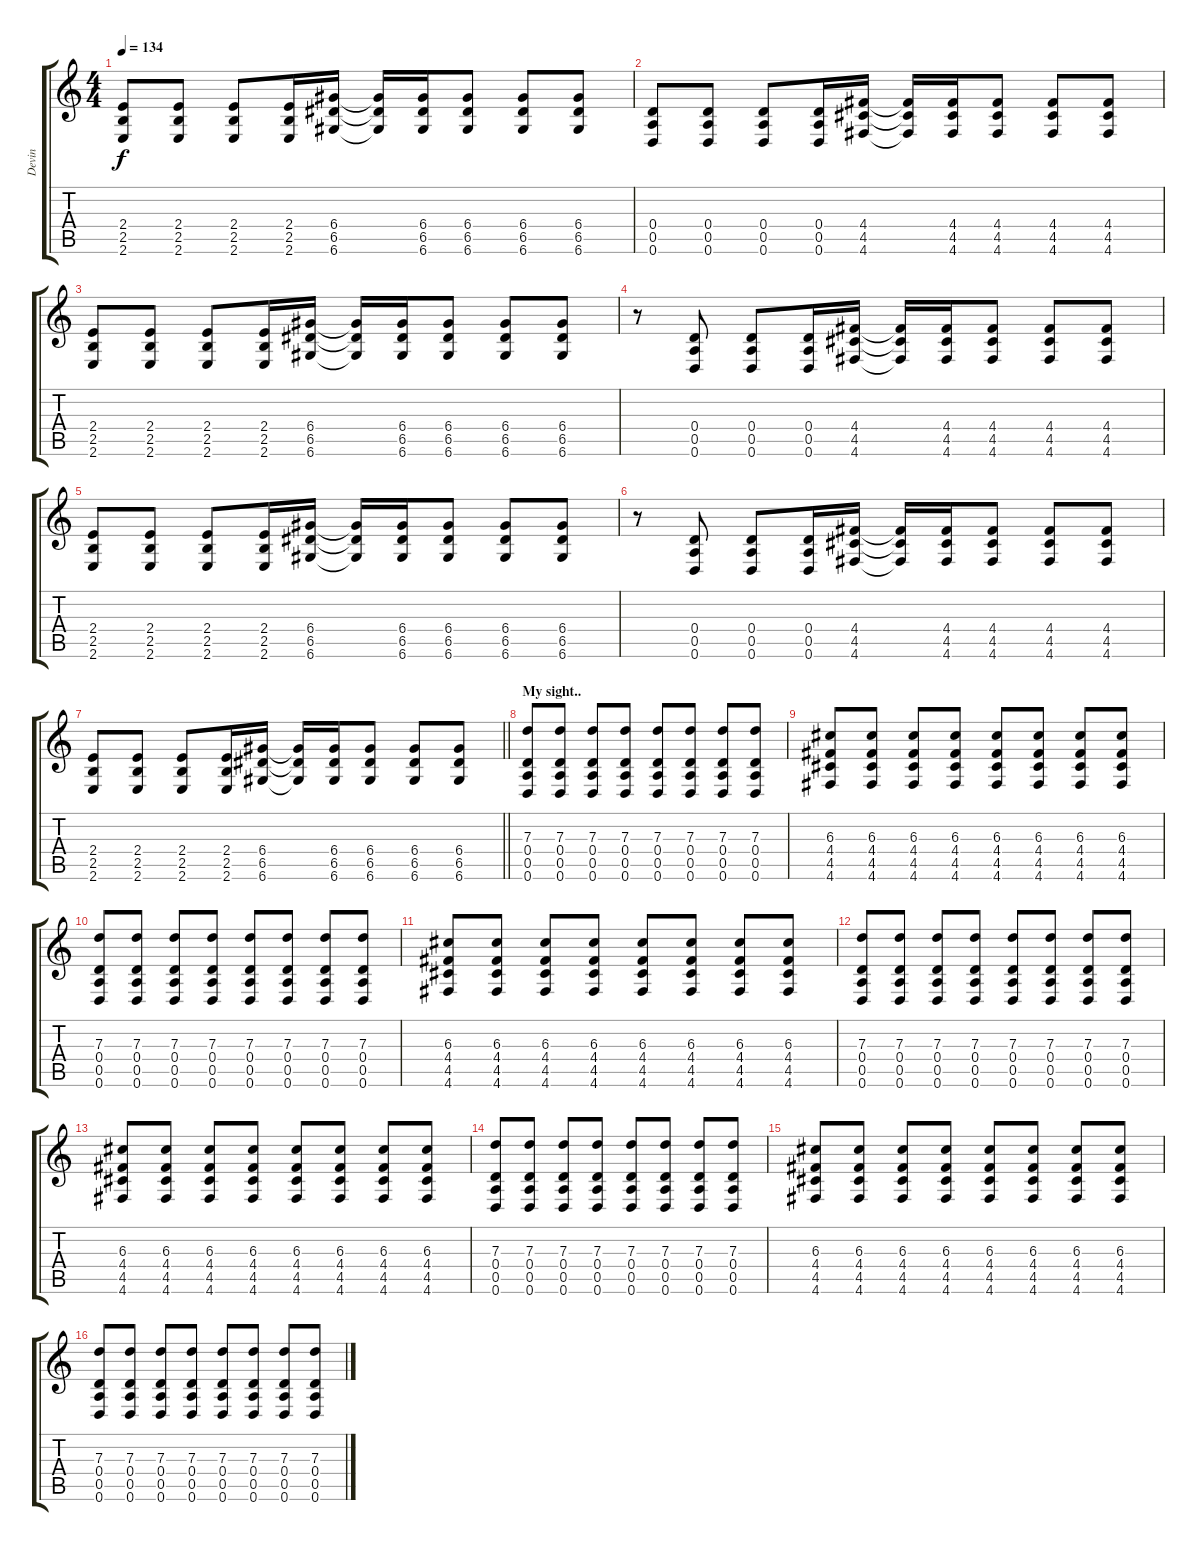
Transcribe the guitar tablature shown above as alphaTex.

\track ("Devin" "Devin") {instrument distortionguitar}
\staff {score tabs}
\tuning (E4 B3 G3 D3 A2 D2) {hide}
\ts (4 4)
\tempo 134
\clef g2
\ks c
(2.4 2.5 2.6).8{dy f} (2.4 2.5 2.6).8 (2.4 2.5 2.6).8 (2.4 2.5 2.6).16 (6.4 6.5 6.6).16 (6.4{t} 6.5{t} 6.6{t}).16 (6.4 6.5 6.6).16 (6.4 6.5 6.6).8 (6.4 6.5 6.6).8 (6.4 6.5 6.6).8 |
(0.4 0.5 0.6).8 (0.4 0.5 0.6).8 (0.4 0.5 0.6).8 (0.4 0.5 0.6).16 (4.4 4.5 4.6).16 (4.4{t} 4.5{t} 4.6{t}).16 (4.4 4.5 4.6).16 (4.4 4.5 4.6).8 (4.4 4.5 4.6).8 (4.4 4.5 4.6).8 |
(2.4 2.5 2.6).8 (2.4 2.5 2.6).8 (2.4 2.5 2.6).8 (2.4 2.5 2.6).16 (6.4 6.5 6.6).16 (6.4{t} 6.5{t} 6.6{t}).16 (6.4 6.5 6.6).16 (6.4 6.5 6.6).8 (6.4 6.5 6.6).8 (6.4 6.5 6.6).8 |
r.8 (0.4 0.5 0.6).8 (0.4 0.5 0.6).8 (0.4 0.5 0.6).16 (4.4 4.5 4.6).16 (4.4{t} 4.5{t} 4.6{t}).16 (4.4 4.5 4.6).16 (4.4 4.5 4.6).8 (4.4 4.5 4.6).8 (4.4 4.5 4.6).8 |
(2.4 2.5 2.6).8 (2.4 2.5 2.6).8 (2.4 2.5 2.6).8 (2.4 2.5 2.6).16 (6.4 6.5 6.6).16 (6.4{t} 6.5{t} 6.6{t}).16 (6.4 6.5 6.6).16 (6.4 6.5 6.6).8 (6.4 6.5 6.6).8 (6.4 6.5 6.6).8 |
r.8 (0.4 0.5 0.6).8 (0.4 0.5 0.6).8 (0.4 0.5 0.6).16 (4.4 4.5 4.6).16 (4.4{t} 4.5{t} 4.6{t}).16 (4.4 4.5 4.6).16 (4.4 4.5 4.6).8 (4.4 4.5 4.6).8 (4.4 4.5 4.6).8 |
\barLineRight lightlight
(2.4 2.5 2.6).8 (2.4 2.5 2.6).8 (2.4 2.5 2.6).8 (2.4 2.5 2.6).16 (6.4 6.5 6.6).16 (6.4{t} 6.5{t} 6.6{t}).16 (6.4 6.5 6.6).16 (6.4 6.5 6.6).8 (6.4 6.5 6.6).8 (6.4 6.5 6.6).8 |
\section ("" "My sight..")
(7.3 0.4 0.5 0.6).8 (7.3 0.4 0.5 0.6).8 (7.3 0.4 0.5 0.6).8 (7.3 0.4 0.5 0.6).8 (7.3 0.4 0.5 0.6).8 (7.3 0.4 0.5 0.6).8 (7.3 0.4 0.5 0.6).8 (7.3 0.4 0.5 0.6).8 |
(6.3 4.4 4.5 4.6).8 (6.3 4.4 4.5 4.6).8 (6.3 4.4 4.5 4.6).8 (6.3 4.4 4.5 4.6).8 (6.3 4.4 4.5 4.6).8 (6.3 4.4 4.5 4.6).8 (6.3 4.4 4.5 4.6).8 (6.3 4.4 4.5 4.6).8 |
(7.3 0.4 0.5 0.6).8 (7.3 0.4 0.5 0.6).8 (7.3 0.4 0.5 0.6).8 (7.3 0.4 0.5 0.6).8 (7.3 0.4 0.5 0.6).8 (7.3 0.4 0.5 0.6).8 (7.3 0.4 0.5 0.6).8 (7.3 0.4 0.5 0.6).8 |
(6.3 4.4 4.5 4.6).8 (6.3 4.4 4.5 4.6).8 (6.3 4.4 4.5 4.6).8 (6.3 4.4 4.5 4.6).8 (6.3 4.4 4.5 4.6).8 (6.3 4.4 4.5 4.6).8 (6.3 4.4 4.5 4.6).8 (6.3 4.4 4.5 4.6).8 |
(7.3 0.4 0.5 0.6).8 (7.3 0.4 0.5 0.6).8 (7.3 0.4 0.5 0.6).8 (7.3 0.4 0.5 0.6).8 (7.3 0.4 0.5 0.6).8 (7.3 0.4 0.5 0.6).8 (7.3 0.4 0.5 0.6).8 (7.3 0.4 0.5 0.6).8 |
(6.3 4.4 4.5 4.6).8 (6.3 4.4 4.5 4.6).8 (6.3 4.4 4.5 4.6).8 (6.3 4.4 4.5 4.6).8 (6.3 4.4 4.5 4.6).8 (6.3 4.4 4.5 4.6).8 (6.3 4.4 4.5 4.6).8 (6.3 4.4 4.5 4.6).8 |
(7.3 0.4 0.5 0.6).8 (7.3 0.4 0.5 0.6).8 (7.3 0.4 0.5 0.6).8 (7.3 0.4 0.5 0.6).8 (7.3 0.4 0.5 0.6).8 (7.3 0.4 0.5 0.6).8 (7.3 0.4 0.5 0.6).8 (7.3 0.4 0.5 0.6).8 |
(6.3 4.4 4.5 4.6).8 (6.3 4.4 4.5 4.6).8 (6.3 4.4 4.5 4.6).8 (6.3 4.4 4.5 4.6).8 (6.3 4.4 4.5 4.6).8 (6.3 4.4 4.5 4.6).8 (6.3 4.4 4.5 4.6).8 (6.3 4.4 4.5 4.6).8 |
(7.3 0.4 0.5 0.6).8 (7.3 0.4 0.5 0.6).8 (7.3 0.4 0.5 0.6).8 (7.3 0.4 0.5 0.6).8 (7.3 0.4 0.5 0.6).8 (7.3 0.4 0.5 0.6).8 (7.3 0.4 0.5 0.6).8 (7.3 0.4 0.5 0.6).8
